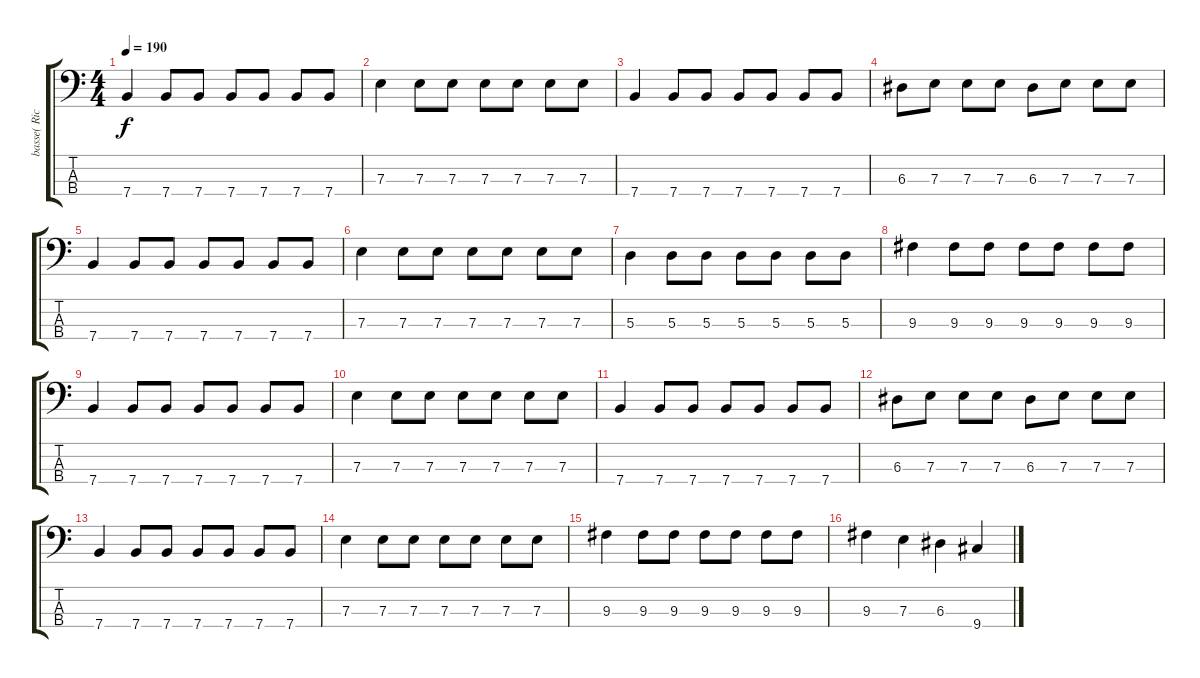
\track ("basse( Rick )" "basse( Ric") {instrument electricbasspick}
\staff {score tabs}
\tuning (G2 D2 A1 E1) {hide}
\ts (4 4)
\tempo 190
\clef f4
\ks c
7.4.4{dy f} 7.4.8 7.4.8 7.4.8 7.4.8 7.4.8 7.4.8 |
7.3.4 7.3.8 7.3.8 7.3.8 7.3.8 7.3.8 7.3.8 |
7.4.4 7.4.8 7.4.8 7.4.8 7.4.8 7.4.8 7.4.8 |
6.3.8 7.3.8 7.3.8 7.3.8 6.3.8 7.3.8 7.3.8 7.3.8 |
7.4.4 7.4.8 7.4.8 7.4.8 7.4.8 7.4.8 7.4.8 |
7.3.4 7.3.8 7.3.8 7.3.8 7.3.8 7.3.8 7.3.8 |
5.3.4 5.3.8 5.3.8 5.3.8 5.3.8 5.3.8 5.3.8 |
9.3.4 9.3.8 9.3.8 9.3.8 9.3.8 9.3.8 9.3.8 |
7.4.4 7.4.8 7.4.8 7.4.8 7.4.8 7.4.8 7.4.8 |
7.3.4 7.3.8 7.3.8 7.3.8 7.3.8 7.3.8 7.3.8 |
7.4.4 7.4.8 7.4.8 7.4.8 7.4.8 7.4.8 7.4.8 |
6.3.8 7.3.8 7.3.8 7.3.8 6.3.8 7.3.8 7.3.8 7.3.8 |
7.4.4 7.4.8 7.4.8 7.4.8 7.4.8 7.4.8 7.4.8 |
7.3.4 7.3.8 7.3.8 7.3.8 7.3.8 7.3.8 7.3.8 |
9.3.4 9.3.8 9.3.8 9.3.8 9.3.8 9.3.8 9.3.8 |
9.3.4 7.3.4 6.3.4 9.4.4
